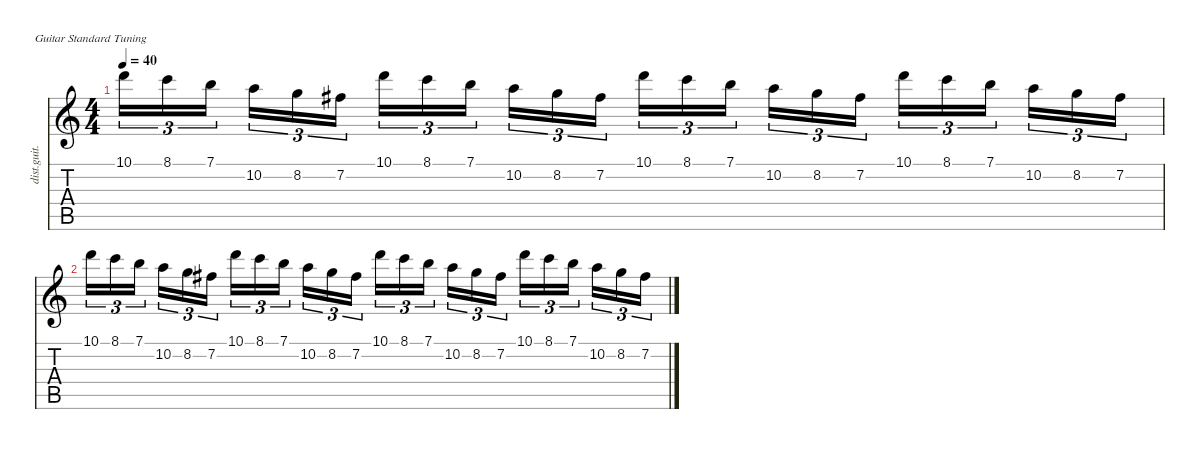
\defaultSystemsLayout 4
\hideDynamics
\bracketExtendMode nobrackets
\track ("Distortion Guitar" "dist.guit.") {instrument distortionguitar}
\staff {score tabs}
\tuning (E4 B3 G3 D3 A2 E2)
\ts (4 4)
\tempo 40
\clef g2
\ks c
10.1.16{tu (3 2) dy mf instrument distortionguitar beam Down} 8.1.16{tu (3 2) beam Down} 7.1.16{tu (3 2) beam Down} 10.2.16{tu (3 2) beam Down} 8.2.16{tu (3 2) beam Down} 7.2{acc #}.16{tu (3 2) beam Down} 10.1.16{tu (3 2) beam Down} 8.1.16{tu (3 2) beam Down} 7.1.16{tu (3 2) beam Down} 10.2.16{tu (3 2) beam Down} 8.2.16{tu (3 2) beam Down} 7.2{acc #}.16{tu (3 2) beam Down} 10.1.16{tu (3 2) beam Down} 8.1.16{tu (3 2) beam Down} 7.1.16{tu (3 2) beam Down} 10.2.16{tu (3 2) beam Down} 8.2.16{tu (3 2) beam Down} 7.2{acc #}.16{tu (3 2) beam Down} 10.1.16{tu (3 2) beam Down} 8.1.16{tu (3 2) beam Down} 7.1.16{tu (3 2) beam Down} 10.2.16{tu (3 2) beam Down} 8.2.16{tu (3 2) beam Down} 7.2{acc #}.16{tu (3 2) beam Down} |
10.1.16{tu (3 2) beam Down} 8.1.16{tu (3 2) beam Down} 7.1.16{tu (3 2) beam Down} 10.2.16{tu (3 2) beam Down} 8.2.16{tu (3 2) beam Down} 7.2{acc #}.16{tu (3 2) beam Down} 10.1.16{tu (3 2) beam Down} 8.1.16{tu (3 2) beam Down} 7.1.16{tu (3 2) beam Down} 10.2.16{tu (3 2) beam Down} 8.2.16{tu (3 2) beam Down} 7.2{acc #}.16{tu (3 2) beam Down} 10.1.16{tu (3 2) beam Down} 8.1.16{tu (3 2) beam Down} 7.1.16{tu (3 2) beam Down} 10.2.16{tu (3 2) beam Down} 8.2.16{tu (3 2) beam Down} 7.2{acc #}.16{tu (3 2) beam Down} 10.1.16{tu (3 2) beam Down} 8.1.16{tu (3 2) beam Down} 7.1.16{tu (3 2) beam Down} 10.2.16{tu (3 2) beam Down} 8.2.16{tu (3 2) beam Down} 7.2{acc #}.16{tu (3 2) beam Down}
